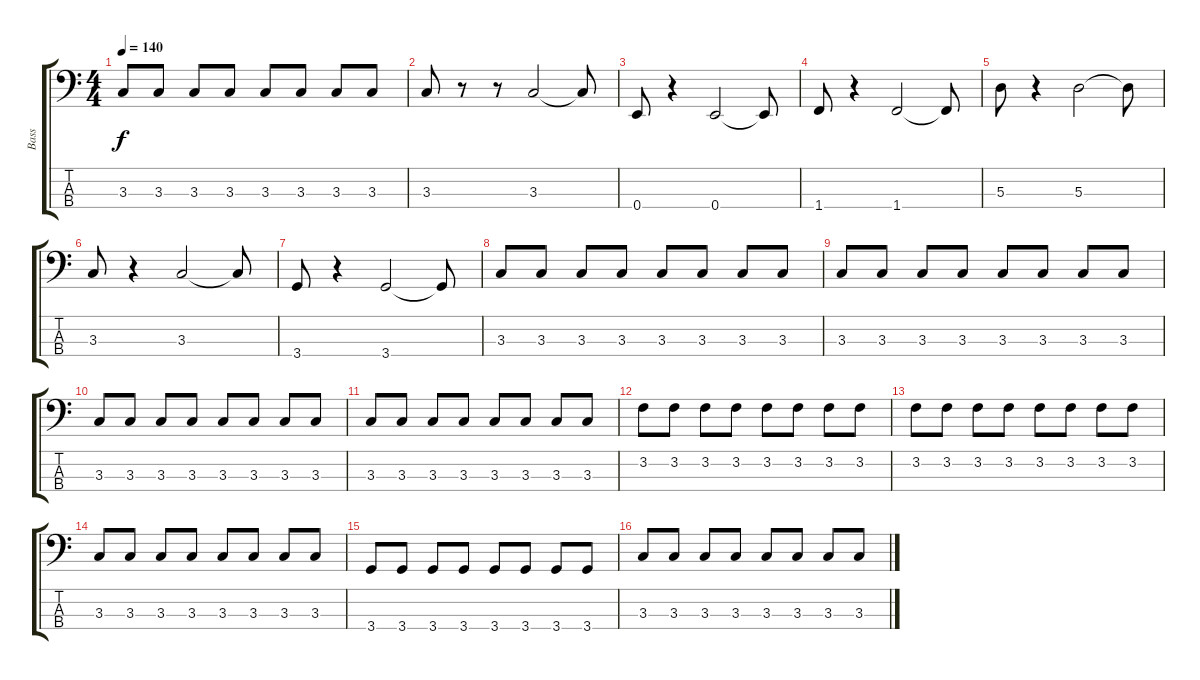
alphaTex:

\track ("Bass" "Bass") {instrument acousticguitarnylon}
\staff {score tabs}
\tuning (G2 D2 A1 E1) {hide}
\ts (4 4)
\tempo 140
\clef f4
\ks c
3.3.8{dy f} 3.3.8 3.3.8 3.3.8 3.3.8 3.3.8 3.3.8 3.3.8 |
3.3.8 r.8 r.8 3.3.2 3.3{t}.8 |
0.4.8 r.4 0.4.2 0.4{t}.8 |
1.4.8 r.4 1.4.2 1.4{t}.8 |
5.3.8 r.4 5.3.2 5.3{t}.8 |
3.3.8 r.4 3.3.2 3.3{t}.8 |
3.4.8 r.4 3.4.2 3.4{t}.8 |
3.3.8 3.3.8 3.3.8 3.3.8 3.3.8 3.3.8 3.3.8 3.3.8 |
3.3.8 3.3.8 3.3.8 3.3.8 3.3.8 3.3.8 3.3.8 3.3.8 |
3.3.8 3.3.8 3.3.8 3.3.8 3.3.8 3.3.8 3.3.8 3.3.8 |
3.3.8 3.3.8 3.3.8 3.3.8 3.3.8 3.3.8 3.3.8 3.3.8 |
3.2.8 3.2.8 3.2.8 3.2.8 3.2.8 3.2.8 3.2.8 3.2.8 |
3.2.8 3.2.8 3.2.8 3.2.8 3.2.8 3.2.8 3.2.8 3.2.8 |
3.3.8 3.3.8 3.3.8 3.3.8 3.3.8 3.3.8 3.3.8 3.3.8 |
3.4.8 3.4.8 3.4.8 3.4.8 3.4.8 3.4.8 3.4.8 3.4.8 |
3.3.8 3.3.8 3.3.8 3.3.8 3.3.8 3.3.8 3.3.8 3.3.8
